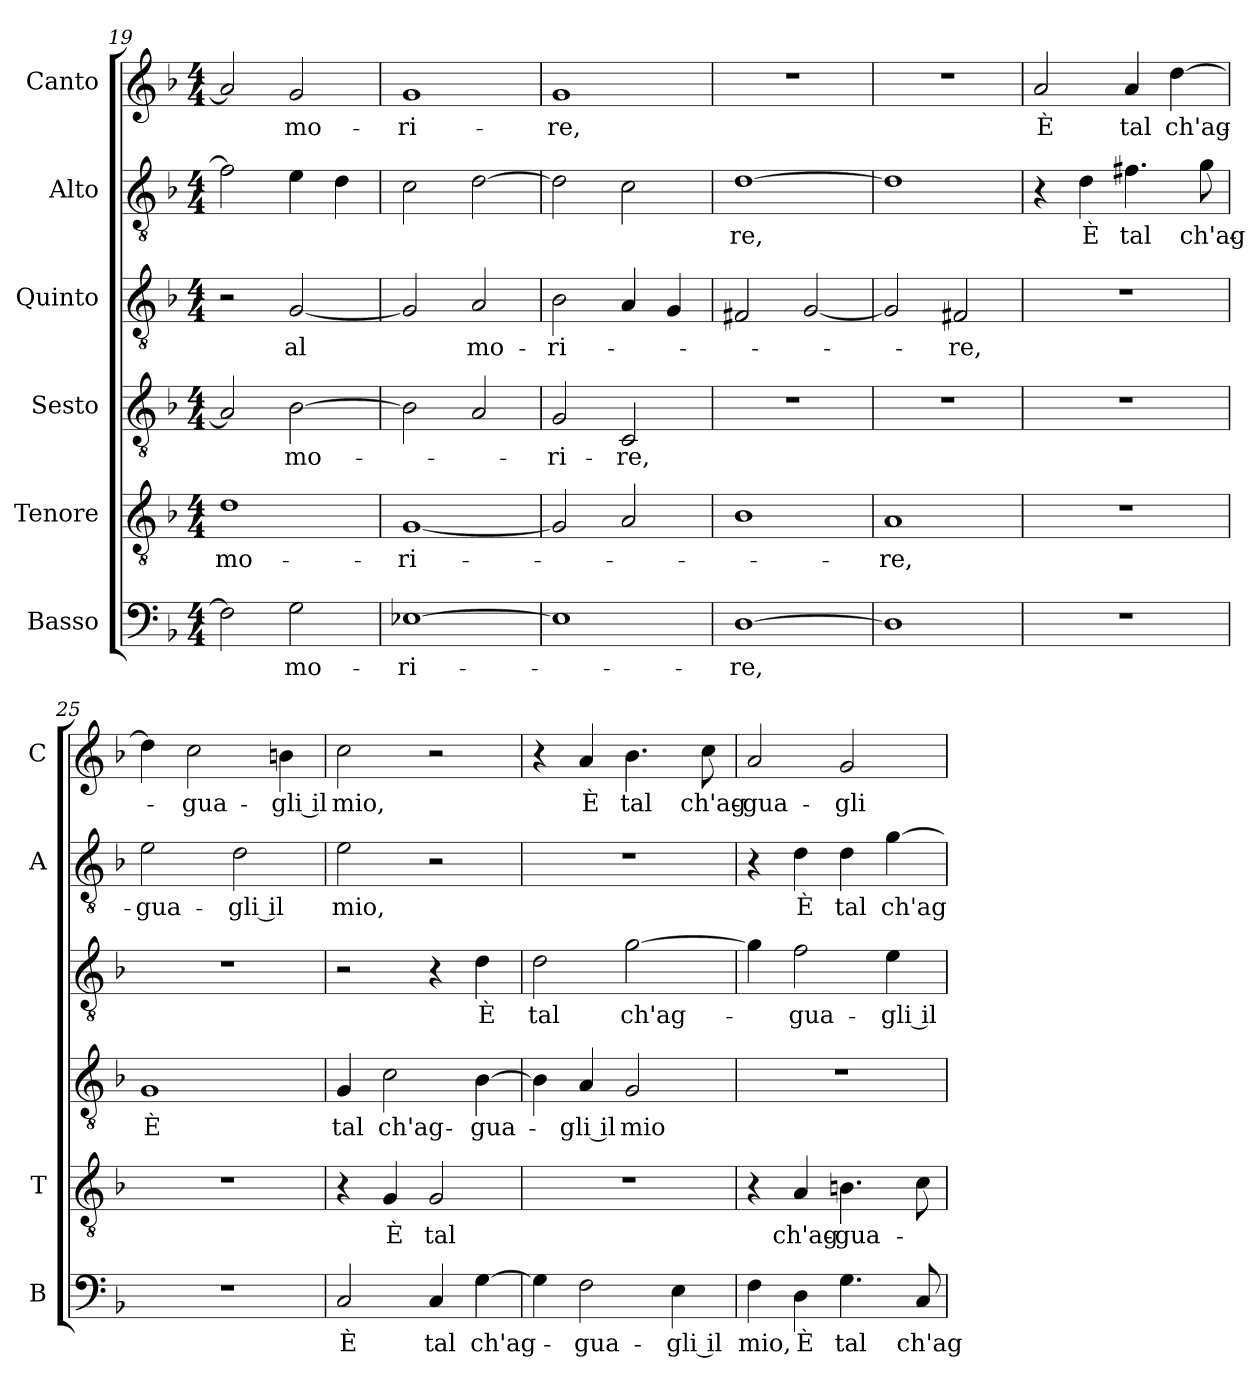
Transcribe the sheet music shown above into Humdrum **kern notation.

**kern	**text	**kern	**text	**kern	**text	**kern	**text	**kern	**text	**kern	**text
*part6	*part6	*part5	*part5	*part4	*part4	*part3	*part3	*part2	*part2	*part1	*part1
*staff6	*staff6	*staff5	*staff5	*staff4	*staff4	*staff3	*staff3	*staff2	*staff2	*staff1	*staff1
*I"Basso	*	*I"Tenore	*	*I"Sesto	*	*I"Quinto	*	*I"Alto	*	*I"Canto	*
*I'B	*	*I'T	*	*	*	*	*	*I'A	*	*I'C	*
*clefF4	*	*clefGv2	*	*clefGv2	*	*clefGv2	*	*clefGv2	*	*clefG2	*
*k[b-]	*	*k[b-]	*	*k[b-]	*	*k[b-]	*	*k[b-]	*	*k[b-]	*
*F:	*	*F:	*	*F:	*	*F:	*	*F:	*	*F:	*
*M4/4	*	*M4/4	*	*M4/4	*	*M4/4	*	*M4/4	*	*M4/4	*
=19	=19	=19	=19	=19	=19	=19	=19	=19	=19	=19	=19
!	!	!	!LO:LY:b	!	!	!	!	!	!	!	!
2F\]	.	1d	mo-	2A/]	.	2r	.	2f\]	.	2a/]	.
!	!LO:LY:b	!	!	!	!	!	!	!	!	!	!
!	!	!	!	!	!LO:LY:b	!	!	!	!	!	!
!	!	!	!	!	!	!	!LO:LY:b	!	!	!	!
!	!	!	!	!	!	!	!	!	!	!	!LO:LY:b
2G\	mo-	.	.	[2B-\	mo-	[2G/	al	4e\	.	2g/	mo-
.	.	.	.	.	.	.	.	4d\	.	.	.
=20	=20	=20	=20	=20	=20	=20	=20	=20	=20	=20	=20
!	!LO:LY:b	!	!	!	!	!	!	!	!	!	!
!	!	!	!LO:LY:b	!	!	!	!	!	!	!	!
!	!	!	!	!	!	!	!	!	!	!	!LO:LY:b
[1E-X	-ri-	[1G	-ri-	2B-\]	.	2G/]	.	2c\	.	1g	-ri-
!	!	!	!	!	!	!	!LO:LY:b	!	!	!	!
.	.	.	.	2A/	.	2A/	mo-	[2d\	.	.	.
!!LO:PB:g=z
=21	=21	=21	=21	=21	=21	=21	=21	=21	=21	=21	=21
!	!	!	!	!	!LO:LY:b	!	!	!	!	!	!
!	!	!	!	!	!	!	!LO:LY:b	!	!	!	!
!	!	!	!	!	!	!	!	!	!	!	!LO:LY:b
1E-]	.	2G/]	.	2G/	-ri-	2B-\	-ri-	2d\]	.	1g	-re,
!	!	!	!	!	!LO:LY:b	!	!	!	!	!	!
.	.	2A/	.	2C/	-re,	4A/	.	2c\	.	.	.
.	.	.	.	.	.	4G/	.	.	.	.	.
=22	=22	=22	=22	=22	=22	=22	=22	=22	=22	=22	=22
!	!LO:LY:b	!	!	!	!	!	!	!	!	!	!
!	!	!	!	!	!	!	!	!	!LO:LY:b	!	!
[1D	-re,	1B-	.	1r	.	2F#X/	.	[1d	-re,	1r	.
.	.	.	.	.	.	[2G/	.	.	.	.	.
=23	=23	=23	=23	=23	=23	=23	=23	=23	=23	=23	=23
!	!	!	!LO:LY:b	!	!	!	!	!	!	!	!
1D]	.	1A	-re,	1r	.	2G/]	.	1d]	.	1r	.
!	!	!	!	!	!	!	!LO:LY:b	!	!	!	!
.	.	.	.	.	.	2F#X/	-re,	.	.	.	.
=24	=24	=24	=24	=24	=24	=24	=24	=24	=24	=24	=24
!	!	!	!	!	!	!	!	!	!	!	!LO:LY:b
1r	.	1r	.	1r	.	1r	.	4r	.	2a/	È
!	!	!	!	!	!	!	!	!	!LO:LY:b	!	!
.	.	.	.	.	.	.	.	4d\	È	.	.
!	!	!	!	!	!	!	!	!	!LO:LY:b	!	!
!	!	!	!	!	!	!	!	!	!	!	!LO:LY:b
.	.	.	.	.	.	.	.	4.f#X\	tal	4a/	tal
!	!	!	!	!	!	!	!	!	!	!	!LO:LY:b
.	.	.	.	.	.	.	.	.	.	[4dd\	ch'ag-
!	!	!	!	!	!	!	!	!	!LO:LY:b	!	!
.	.	.	.	.	.	.	.	8g\	ch'ag-	.	.
=25	=25	=25	=25	=25	=25	=25	=25	=25	=25	=25	=25
!	!	!	!	!	!LO:LY:b	!	!	!	!	!	!
!	!	!	!	!	!	!	!	!	!LO:LY:b	!	!
1r	.	1r	.	1G	È	1r	.	2e\	-gua-	4dd\]	.
!	!	!	!	!	!	!	!	!	!	!	!LO:LY:b
.	.	.	.	.	.	.	.	.	.	2cc\	-gua-
!	!	!	!	!	!	!	!	!	!LO:LY:b	!	!
.	.	.	.	.	.	.	.	2d\	-gli il	.	.
!	!	!	!	!	!	!	!	!	!	!	!LO:LY:b
.	.	.	.	.	.	.	.	.	.	4bn\	-gli il
=26	=26	=26	=26	=26	=26	=26	=26	=26	=26	=26	=26
!	!LO:LY:b	!	!	!	!	!	!	!	!	!	!
!	!	!	!	!	!LO:LY:b	!	!	!	!	!	!
!	!	!	!	!	!	!	!	!	!LO:LY:b	!	!
!	!	!	!	!	!	!	!	!	!	!	!LO:LY:b
2C/	È	4r	.	4G/	tal	2r	.	2e\	mio,	2cc\	mio,
!	!	!	!LO:LY:b	!	!	!	!	!	!	!	!
!	!	!	!	!	!LO:LY:b	!	!	!	!	!	!
.	.	4G/	È	2c\	ch'ag-	.	.	.	.	.	.
!	!LO:LY:b	!	!	!	!	!	!	!	!	!	!
!	!	!	!LO:LY:b	!	!	!	!	!	!	!	!
4C/	tal	2G/	tal	.	.	4r	.	2r	.	2r	.
!	!LO:LY:b	!	!	!	!	!	!	!	!	!	!
!	!	!	!	!	!LO:LY:b	!	!	!	!	!	!
!	!	!	!	!	!	!	!LO:LY:b	!	!	!	!
[4G\	ch'ag-	.	.	[4B-\	-gua-	4d\	È	.	.	.	.
=27	=27	=27	=27	=27	=27	=27	=27	=27	=27	=27	=27
!	!	!	!	!	!	!	!LO:LY:b	!	!	!	!
4G\]	.	1r	.	4B-\]	.	2d\	tal	1r	.	4r	.
!	!LO:LY:b	!	!	!	!	!	!	!	!	!	!
!	!	!	!	!	!LO:LY:b	!	!	!	!	!	!
!	!	!	!	!	!	!	!	!	!	!	!LO:LY:b
2F\	-gua-	.	.	4A/	-gli il	.	.	.	.	4a/	È
!	!	!	!	!	!LO:LY:b	!	!	!	!	!	!
!	!	!	!	!	!	!	!LO:LY:b	!	!	!	!
!	!	!	!	!	!	!	!	!	!	!	!LO:LY:b
.	.	.	.	2G/	mio	[2g\	ch'ag-	.	.	4.b-\	tal
!	!LO:LY:b	!	!	!	!	!	!	!	!	!	!
4E\	-gli il	.	.	.	.	.	.	.	.	.	.
!	!	!	!	!	!	!	!	!	!	!	!LO:LY:b
.	.	.	.	.	.	.	.	.	.	8cc\	ch'ag-
=28	=28	=28	=28	=28	=28	=28	=28	=28	=28	=28	=28
!	!LO:LY:b	!	!	!	!	!	!	!	!	!	!
!	!	!	!	!	!	!	!	!	!	!	!LO:LY:b
4F\	mio,	4r	.	1r	.	4g\]	.	4r	.	2a/	-gua-
!	!LO:LY:b	!	!	!	!	!	!	!	!	!	!
!	!	!	!LO:LY:b	!	!	!	!	!	!	!	!
!	!	!	!	!	!	!	!LO:LY:b	!	!	!	!
!	!	!	!	!	!	!	!	!	!LO:LY:b	!	!
4D\	È	4A/	ch'ag-	.	.	2f\	-gua-	4d\	È	.	.
!	!LO:LY:b	!	!	!	!	!	!	!	!	!	!
!	!	!	!LO:LY:b	!	!	!	!	!	!	!	!
!	!	!	!	!	!	!	!	!	!LO:LY:b	!	!
!	!	!	!	!	!	!	!	!	!	!	!LO:LY:b
4.G\	tal	4.Bn\	-gua-	.	.	.	.	4d\	tal	2g/	-gli
!	!	!	!	!	!	!	!LO:LY:b	!	!	!	!
!	!	!	!	!	!	!	!	!	!LO:LY:b	!	!
.	.	.	.	.	.	4e\	-gli il	[4g\	ch'ag-	.	.
!	!LO:LY:b	!	!	!	!	!	!	!	!	!	!
8C/	ch'ag-	8c\	.	.	.	.	.	.	.	.	.
=	=	=	=	=	=	=	=	=	=	=	=
*-	*-	*-	*-	*-	*-	*-	*-	*-	*-	*-	*-
